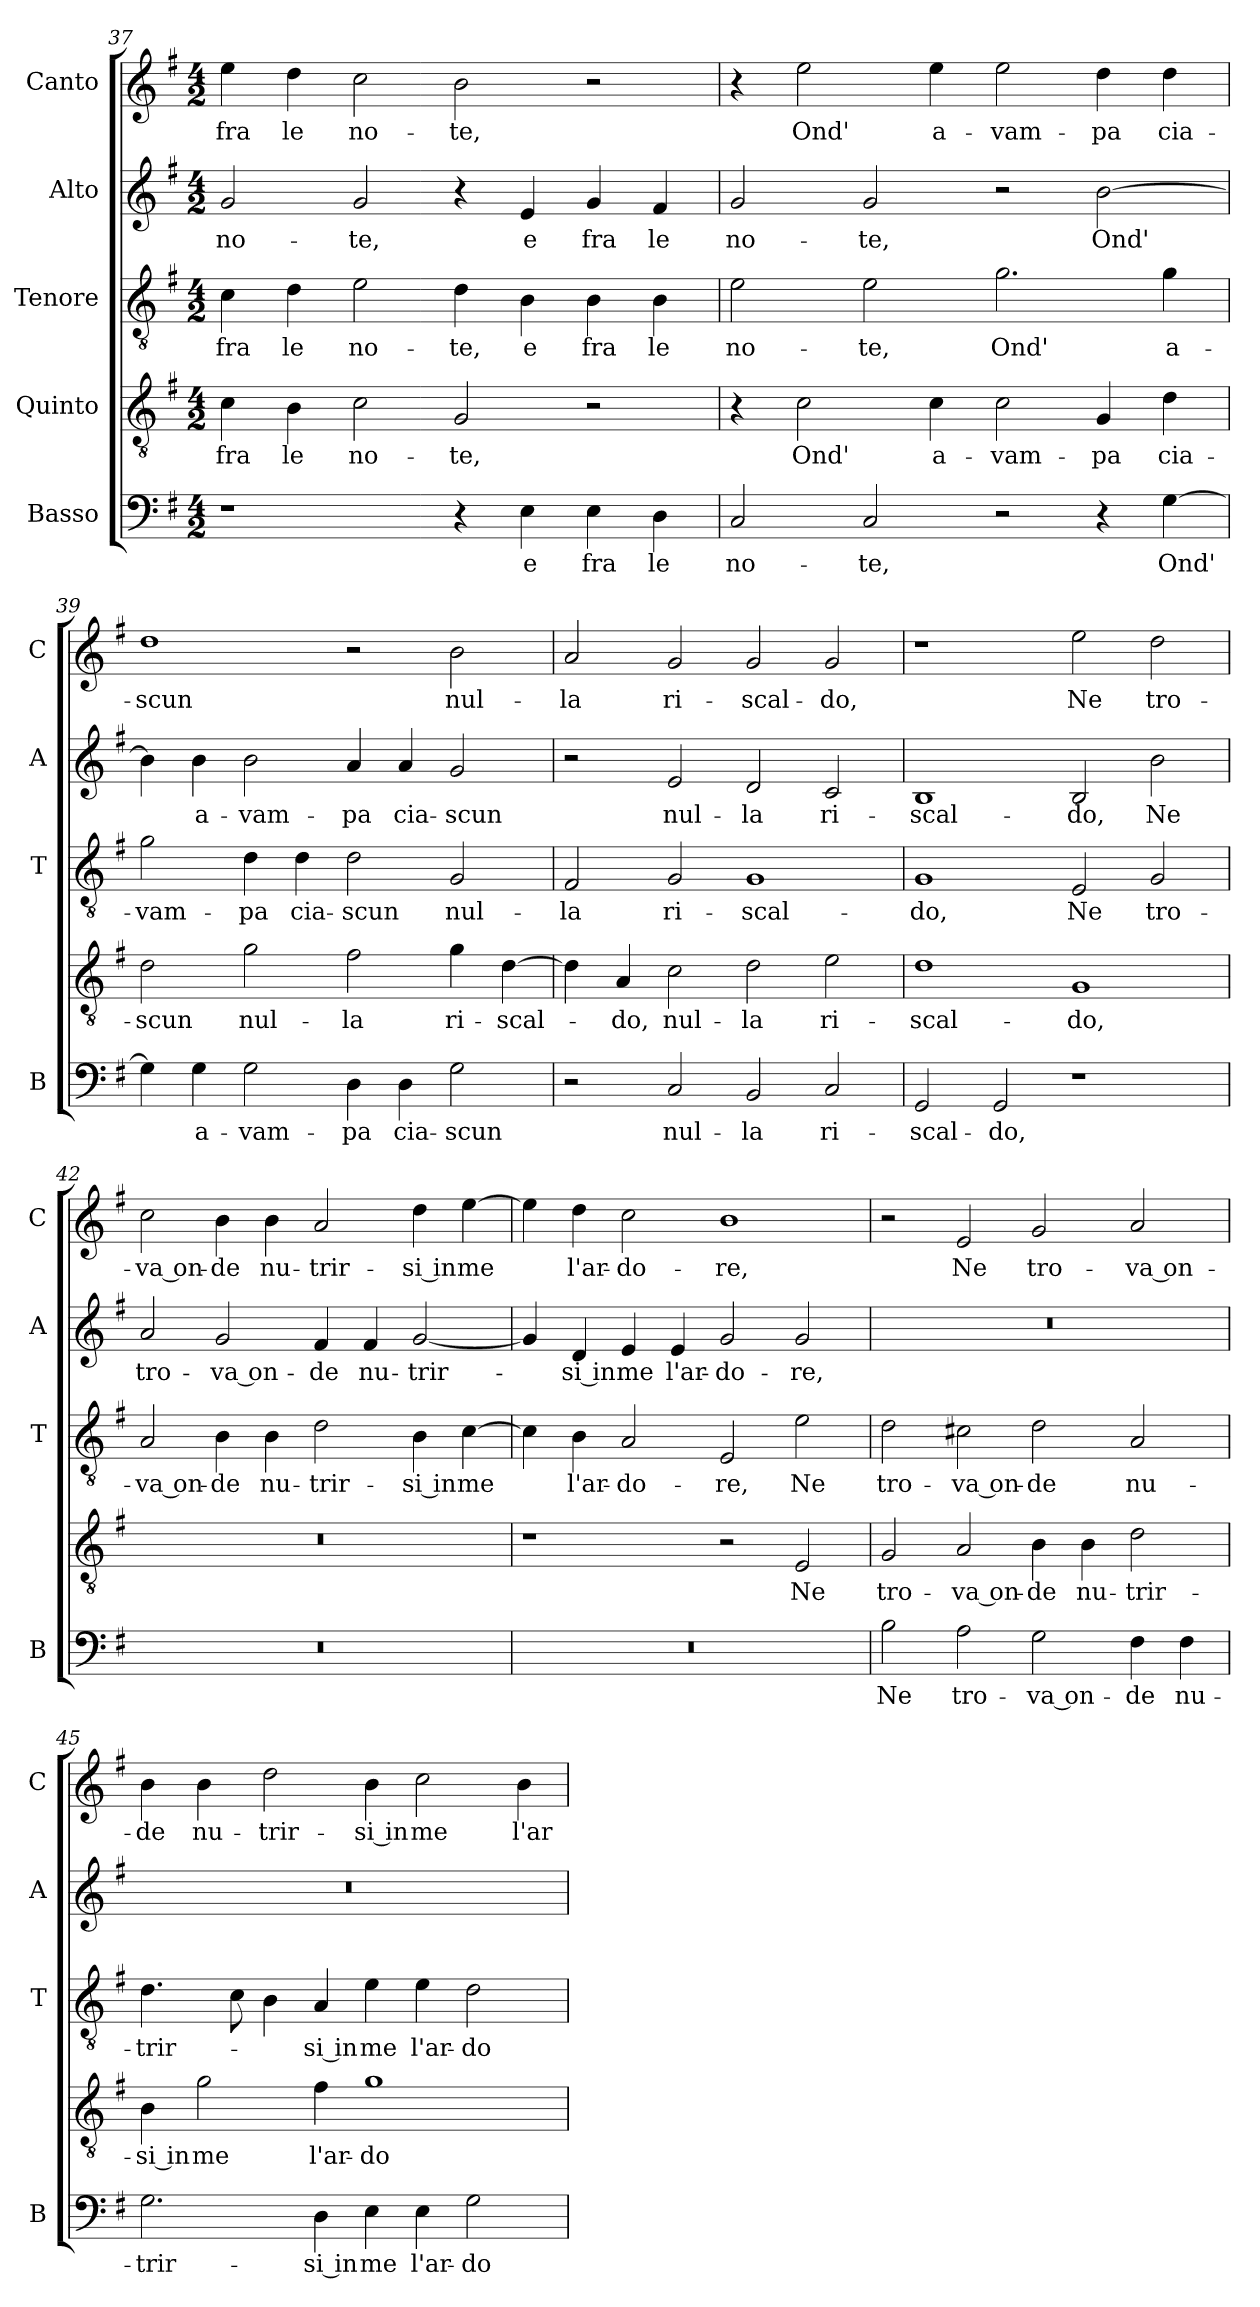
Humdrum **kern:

**kern	**text	**kern	**text	**kern	**text	**kern	**text	**kern	**text
*part5	*part5	*part4	*part4	*part3	*part3	*part2	*part2	*part1	*part1
*staff5	*staff5	*staff4	*staff4	*staff3	*staff3	*staff2	*staff2	*staff1	*staff1
*I"Basso	*	*I"Quinto	*	*I"Tenore	*	*I"Alto	*	*I"Canto	*
*I'B	*	*	*	*I'T	*	*I'A	*	*I'C	*
!!LO:LB:g=z
*clefF4	*	*clefGv2	*	*clefGv2	*	*clefG2	*	*clefG2	*
*k[f#]	*	*k[f#]	*	*k[f#]	*	*k[f#]	*	*k[f#]	*
*G:	*	*G:	*	*G:	*	*G:	*	*G:	*
*M4/2	*	*M4/2	*	*M4/2	*	*M4/2	*	*M4/2	*
=37	=37	=37	=37	=37	=37	=37	=37	=37	=37
!	!	!	!LO:LY:b	!	!LO:LY:b	!	!LO:LY:b	!	!LO:LY:b
1r	.	4c\	fra	4c\	fra	2g/	no-	4ee\	fra
!	!	!	!LO:LY:b	!	!LO:LY:b	!	!	!	!LO:LY:b
.	.	4B\	le	4d\	le	.	.	4dd\	le
!	!	!	!LO:LY:b	!	!LO:LY:b	!	!LO:LY:b	!	!LO:LY:b
.	.	2c\	no-	2e\	no-	2g/	-te,	2cc\	no-
!	!	!	!LO:LY:b	!	!LO:LY:b	!	!	!	!LO:LY:b
4r	.	2G/	-te,	4d\	-te,	4r	.	2b\	-te,
!	!LO:LY:b	!	!	!	!LO:LY:b	!	!LO:LY:b	!	!
4E\	e	.	.	4B\	e	4e/	e	.	.
!	!LO:LY:b	!	!	!	!LO:LY:b	!	!LO:LY:b	!	!
4E\	fra	2r	.	4B\	fra	4g/	fra	2r	.
!	!LO:LY:b	!	!	!	!LO:LY:b	!	!LO:LY:b	!	!
4D\	le	.	.	4B\	le	4f#/	le	.	.
=38	=38	=38	=38	=38	=38	=38	=38	=38	=38
!	!LO:LY:b	!	!	!	!LO:LY:b	!	!LO:LY:b	!	!
2C/	no-	4r	.	2e\	no-	2g/	no-	4r	.
!	!	!	!LO:LY:b	!	!	!	!	!	!LO:LY:b
.	.	2c\	Ond'	.	.	.	.	2ee\	Ond'
!	!LO:LY:b	!	!	!	!LO:LY:b	!	!LO:LY:b	!	!
2C/	-te,	.	.	2e\	-te,	2g/	-te,	.	.
!	!	!	!LO:LY:b	!	!	!	!	!	!LO:LY:b
.	.	4c\	a-	.	.	.	.	4ee\	a-
!	!	!	!LO:LY:b	!	!LO:LY:b	!	!	!	!LO:LY:b
2r	.	2c\	-vam-	2.g\	Ond'	2r	.	2ee\	-vam-
!	!	!	!LO:LY:b	!	!	!	!LO:LY:b	!	!LO:LY:b
4r	.	4G/	-pa	.	.	[2b\	Ond'	4dd\	-pa
!	!LO:LY:b	!	!LO:LY:b	!	!LO:LY:b	!	!	!	!LO:LY:b
[4G\	Ond'	4d\	cia-	4g\	a-	.	.	4dd\	cia-
=39	=39	=39	=39	=39	=39	=39	=39	=39	=39
!	!	!	!LO:LY:b	!	!LO:LY:b	!	!	!	!LO:LY:b
4G\]	.	2d\	-scun	2g\	-vam-	4b\]	.	1dd	-scun
!	!LO:LY:b	!	!	!	!	!	!LO:LY:b	!	!
4G\	a-	.	.	.	.	4b\	a-	.	.
!	!LO:LY:b	!	!LO:LY:b	!	!LO:LY:b	!	!LO:LY:b	!	!
2G\	-vam-	2g\	nul-	4d\	-pa	2b\	-vam-	.	.
!	!	!	!	!	!LO:LY:b	!	!	!	!
.	.	.	.	4d\	cia-	.	.	.	.
!	!LO:LY:b	!	!LO:LY:b	!	!LO:LY:b	!	!LO:LY:b	!	!
4D\	-pa	2f#\	-la	2d\	-scun	4a/	-pa	2r	.
!	!LO:LY:b	!	!	!	!	!	!LO:LY:b	!	!
4D\	cia-	.	.	.	.	4a/	cia-	.	.
!	!LO:LY:b	!	!LO:LY:b	!	!LO:LY:b	!	!LO:LY:b	!	!LO:LY:b
2G\	-scun	4g\	ri-	2G/	nul-	2g/	-scun	2b\	nul-
!	!	!	!LO:LY:b	!	!	!	!	!	!
.	.	[4d\	-scal-	.	.	.	.	.	.
=40	=40	=40	=40	=40	=40	=40	=40	=40	=40
!	!	!	!	!	!LO:LY:b	!	!	!	!LO:LY:b
2r	.	4d\]	.	2F#/	-la	2r	.	2a/	-la
!	!	!	!LO:LY:b	!	!	!	!	!	!
.	.	4A/	-do,	.	.	.	.	.	.
!	!LO:LY:b	!	!LO:LY:b	!	!LO:LY:b	!	!LO:LY:b	!	!LO:LY:b
2C/	nul-	2c\	nul-	2G/	ri-	2e/	nul-	2g/	ri-
!	!LO:LY:b	!	!LO:LY:b	!	!LO:LY:b	!	!LO:LY:b	!	!LO:LY:b
2BB/	-la	2d\	-la	1G	-scal-	2d/	-la	2g/	-scal-
!	!LO:LY:b	!	!LO:LY:b	!	!	!	!LO:LY:b	!	!LO:LY:b
2C/	ri-	2e\	ri-	.	.	2c/	ri-	2g/	-do,
!!LO:LB:g=z
=41	=41	=41	=41	=41	=41	=41	=41	=41	=41
!	!LO:LY:b	!	!LO:LY:b	!	!LO:LY:b	!	!LO:LY:b	!	!
2GG/	-scal-	1d	-scal-	1G	-do,	1B	-scal-	1r	.
!	!LO:LY:b	!	!	!	!	!	!	!	!
2GG/	-do,	.	.	.	.	.	.	.	.
!	!	!	!LO:LY:b	!	!LO:LY:b	!	!LO:LY:b	!	!LO:LY:b
1r	.	1G	-do,	2E/	Ne	2B/	-do,	2ee\	Ne
!	!	!	!	!	!LO:LY:b	!	!LO:LY:b	!	!LO:LY:b
.	.	.	.	2G/	tro-	2b\	Ne	2dd\	tro-
=42	=42	=42	=42	=42	=42	=42	=42	=42	=42
!	!	!	!	!	!LO:LY:b	!	!LO:LY:b	!	!LO:LY:b
0r	.	0r	.	2A/	-va on-	2a/	tro-	2cc\	-va on-
!	!	!	!	!	!LO:LY:b	!	!LO:LY:b	!	!LO:LY:b
.	.	.	.	4B\	-de	2g/	-va on-	4b\	-de
!	!	!	!	!	!LO:LY:b	!	!	!	!LO:LY:b
.	.	.	.	4B\	nu-	.	.	4b\	nu-
!	!	!	!	!	!LO:LY:b	!	!LO:LY:b	!	!LO:LY:b
.	.	.	.	2d\	-trir-	4f#/	-de	2a/	-trir-
!	!	!	!	!	!	!	!LO:LY:b	!	!
.	.	.	.	.	.	4f#/	nu-	.	.
!	!	!	!	!	!LO:LY:b	!	!LO:LY:b	!	!LO:LY:b
.	.	.	.	4B\	-si in	[2g/	-trir-	4dd\	-si in
!	!	!	!	!	!LO:LY:b	!	!	!	!LO:LY:b
.	.	.	.	[4c\	me	.	.	[4ee\	me
=43	=43	=43	=43	=43	=43	=43	=43	=43	=43
0r	.	1r	.	4c\]	.	4g/]	.	4ee\]	.
!	!	!	!	!	!LO:LY:b	!	!LO:LY:b	!	!LO:LY:b
.	.	.	.	4B\	l'ar-	4d/	-si in	4dd\	l'ar-
!	!	!	!	!	!LO:LY:b	!	!LO:LY:b	!	!LO:LY:b
.	.	.	.	2A/	-do-	4e/	me	2cc\	-do-
!	!	!	!	!	!	!	!LO:LY:b	!	!
.	.	.	.	.	.	4e/	l'ar-	.	.
!	!	!	!	!	!LO:LY:b	!	!LO:LY:b	!	!LO:LY:b
.	.	2r	.	2E/	-re,	2g/	-do-	1b	-re,
!	!	!	!LO:LY:b	!	!LO:LY:b	!	!LO:LY:b	!	!
.	.	2E/	Ne	2e\	Ne	2g/	-re,	.	.
=44	=44	=44	=44	=44	=44	=44	=44	=44	=44
!	!LO:LY:b	!	!LO:LY:b	!	!LO:LY:b	!	!	!	!
2B\	Ne	2G/	tro-	2d\	tro-	0r	.	2r	.
!	!LO:LY:b	!	!LO:LY:b	!	!LO:LY:b	!	!	!	!LO:LY:b
2A\	tro-	2A/	-va on-	2c#X\	-va on-	.	.	2e/	Ne
!	!LO:LY:b	!	!LO:LY:b	!	!LO:LY:b	!	!	!	!LO:LY:b
2G\	-va on-	4B\	-de	2d\	-de	.	.	2g/	tro-
!	!	!	!LO:LY:b	!	!	!	!	!	!
.	.	4B\	nu-	.	.	.	.	.	.
!	!LO:LY:b	!	!LO:LY:b	!	!LO:LY:b	!	!	!	!LO:LY:b
4F#\	-de	2d\	-trir-	2A/	nu-	.	.	2a/	-va on-
!	!LO:LY:b	!	!	!	!	!	!	!	!
4F#\	nu-	.	.	.	.	.	.	.	.
!!LO:PB:g=z
=45	=45	=45	=45	=45	=45	=45	=45	=45	=45
!	!LO:LY:b	!	!LO:LY:b	!	!LO:LY:b	!	!	!	!LO:LY:b
2.G\	-trir-	4B\	-si in	4.d\	-trir-	0r	.	4b\	-de
!	!	!	!LO:LY:b	!	!	!	!	!	!LO:LY:b
.	.	2g\	me	.	.	.	.	4b\	nu-
.	.	.	.	8c\	.	.	.	.	.
!	!	!	!	!	!	!	!	!	!LO:LY:b
.	.	.	.	4B\	.	.	.	2dd\	-trir-
!	!LO:LY:b	!	!LO:LY:b	!	!LO:LY:b	!	!	!	!
4D\	-si in	4f#\	l'ar-	4A/	-si in	.	.	.	.
!	!LO:LY:b	!	!LO:LY:b	!	!LO:LY:b	!	!	!	!LO:LY:b
4E\	me	1g	-do-	4e\	me	.	.	4b\	-si in
!	!LO:LY:b	!	!	!	!LO:LY:b	!	!	!	!LO:LY:b
4E\	l'ar-	.	.	4e\	l'ar-	.	.	2cc\	me
!	!LO:LY:b	!	!	!	!LO:LY:b	!	!	!	!
2G\	-do-	.	.	2d\	-do-	.	.	.	.
!	!	!	!	!	!	!	!	!	!LO:LY:b
.	.	.	.	.	.	.	.	4b\	l'ar-
=	=	=	=	=	=	=	=	=	=
*-	*-	*-	*-	*-	*-	*-	*-	*-	*-
